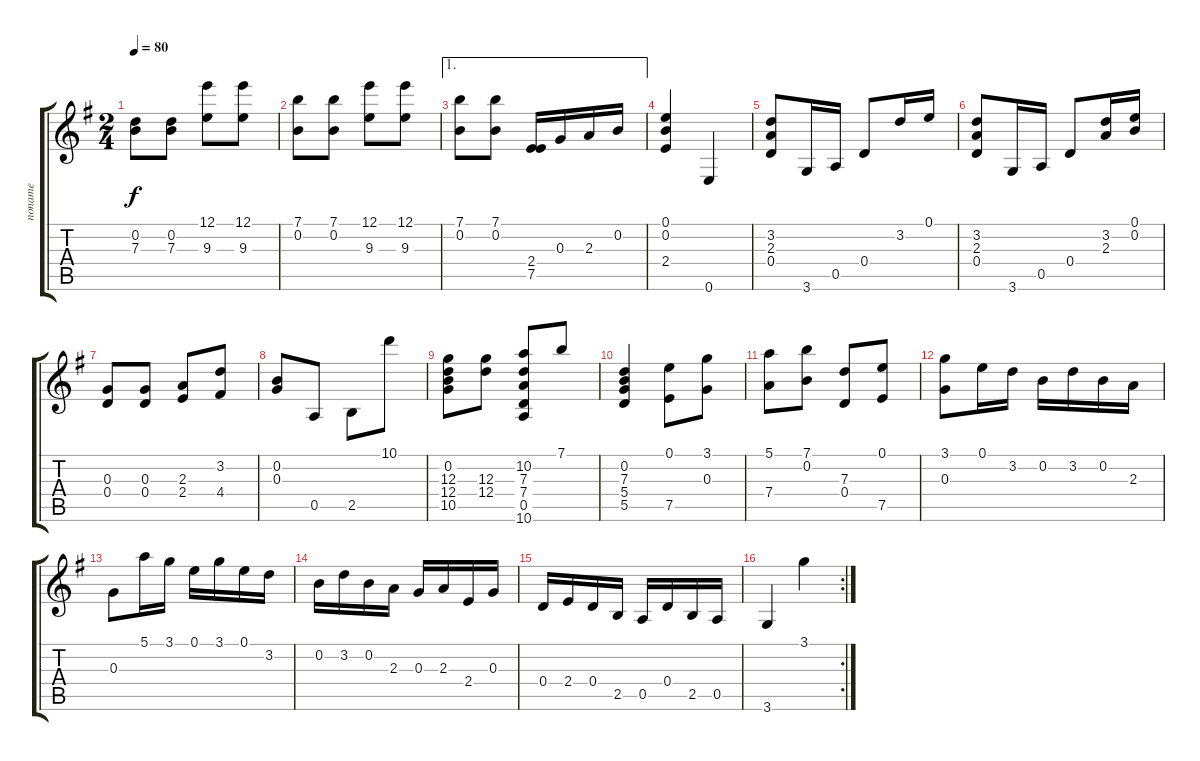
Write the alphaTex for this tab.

\track ("noname" "noname") {instrument acousticguitarnylon}
\staff {score tabs}
\tuning (E4 B3 G3 D3 A2 E2) {hide}
\ts (2 4)
\tempo 80
\clef g2
\ks g
(0.2 7.3).8{dy f} (0.2 7.3).8 (12.1 9.3).8 (12.1 9.3).8 |
(7.1 0.2).8 (7.1 0.2).8 (12.1 9.3).8 (12.1 9.3).8 |
\ae 1
(7.1 0.2).8 (7.1 0.2).8 (2.4 7.5).16 0.3.16 2.3.16 0.2.16 |
(0.1 0.2 2.4).4 0.6.4 |
(3.2 2.3 0.4).8 3.6.16 0.5.16 0.4.8 3.2.16 0.1.16 |
(3.2 2.3 0.4).8 3.6.16 0.5.16 0.4.8 (3.2 2.3).16 (0.1 0.2).16 |
(0.3 0.4).8 (0.3 0.4).8 (2.3 2.4).8 (3.2 4.4).8 |
(0.2 0.3).8 0.5.8 2.5.8 10.1.8 |
(0.2 12.3 12.4 10.5).8 (12.3 12.4).8 (10.2 7.3 7.4 0.5 10.6).8 7.1.8 |
(0.2 7.3 5.4 5.5).4 (0.1 7.5).8 (3.1 0.3).8 |
(5.1 7.4).8 (7.1 0.2).8 (7.3 0.4).8 (0.1 7.5).8 |
(3.1 0.3).8 0.1.16 3.2.16 0.2.16 3.2.16 0.2.16 2.3.16 |
0.3.8 5.1.16 3.1.16 0.1.16 3.1.16 0.1.16 3.2.16 |
0.2.16 3.2.16 0.2.16 2.3.16 0.3.16 2.3.16 2.4.16 0.3.16 |
0.4.16 2.4.16 0.4.16 2.5.16 0.5.16 0.4.16 2.5.16 0.5.16 |
\rc 2
3.6.4 3.1.4
